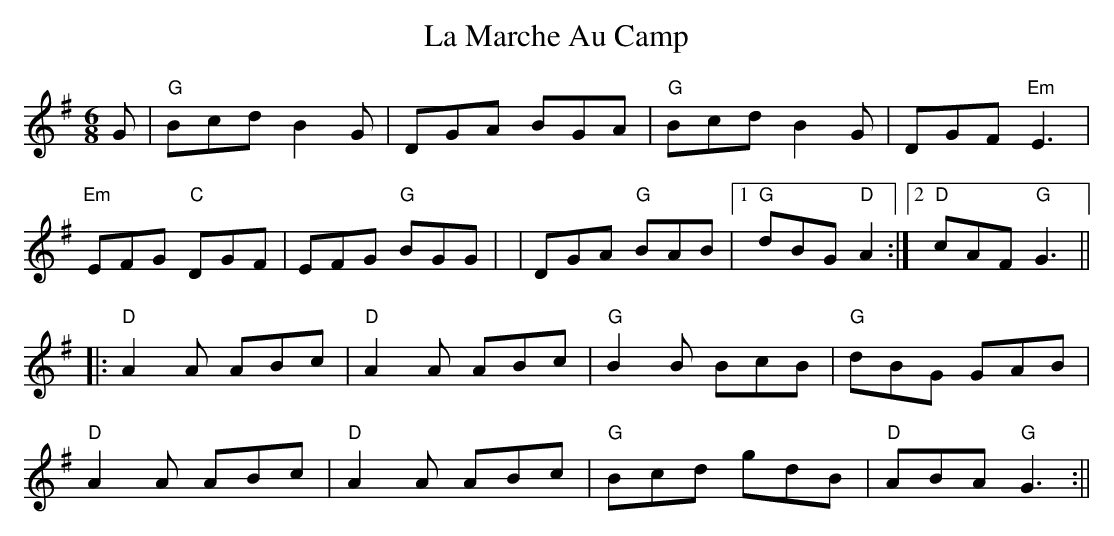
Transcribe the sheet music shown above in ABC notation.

X:1
T:La Marche Au Camp
M:6/8
K:G
G| "G"Bcd B2G | DGA BGA | "G" Bcd B2G | DGF "Em"E3 |
"Em"EFG "C"DGF | EFG "G"BGG | | DGA "G"BAB  |1"G"dBG "D"A2:|2 "D"cAF "G"G3||
|:"D"A2A ABc | "D"A2A ABc |"G" B2B BcB | "G"dBG GAB |
"D"A2A ABc | "D"A2A ABc | "G"Bcd gdB | "D"ABA "G"G3:||
